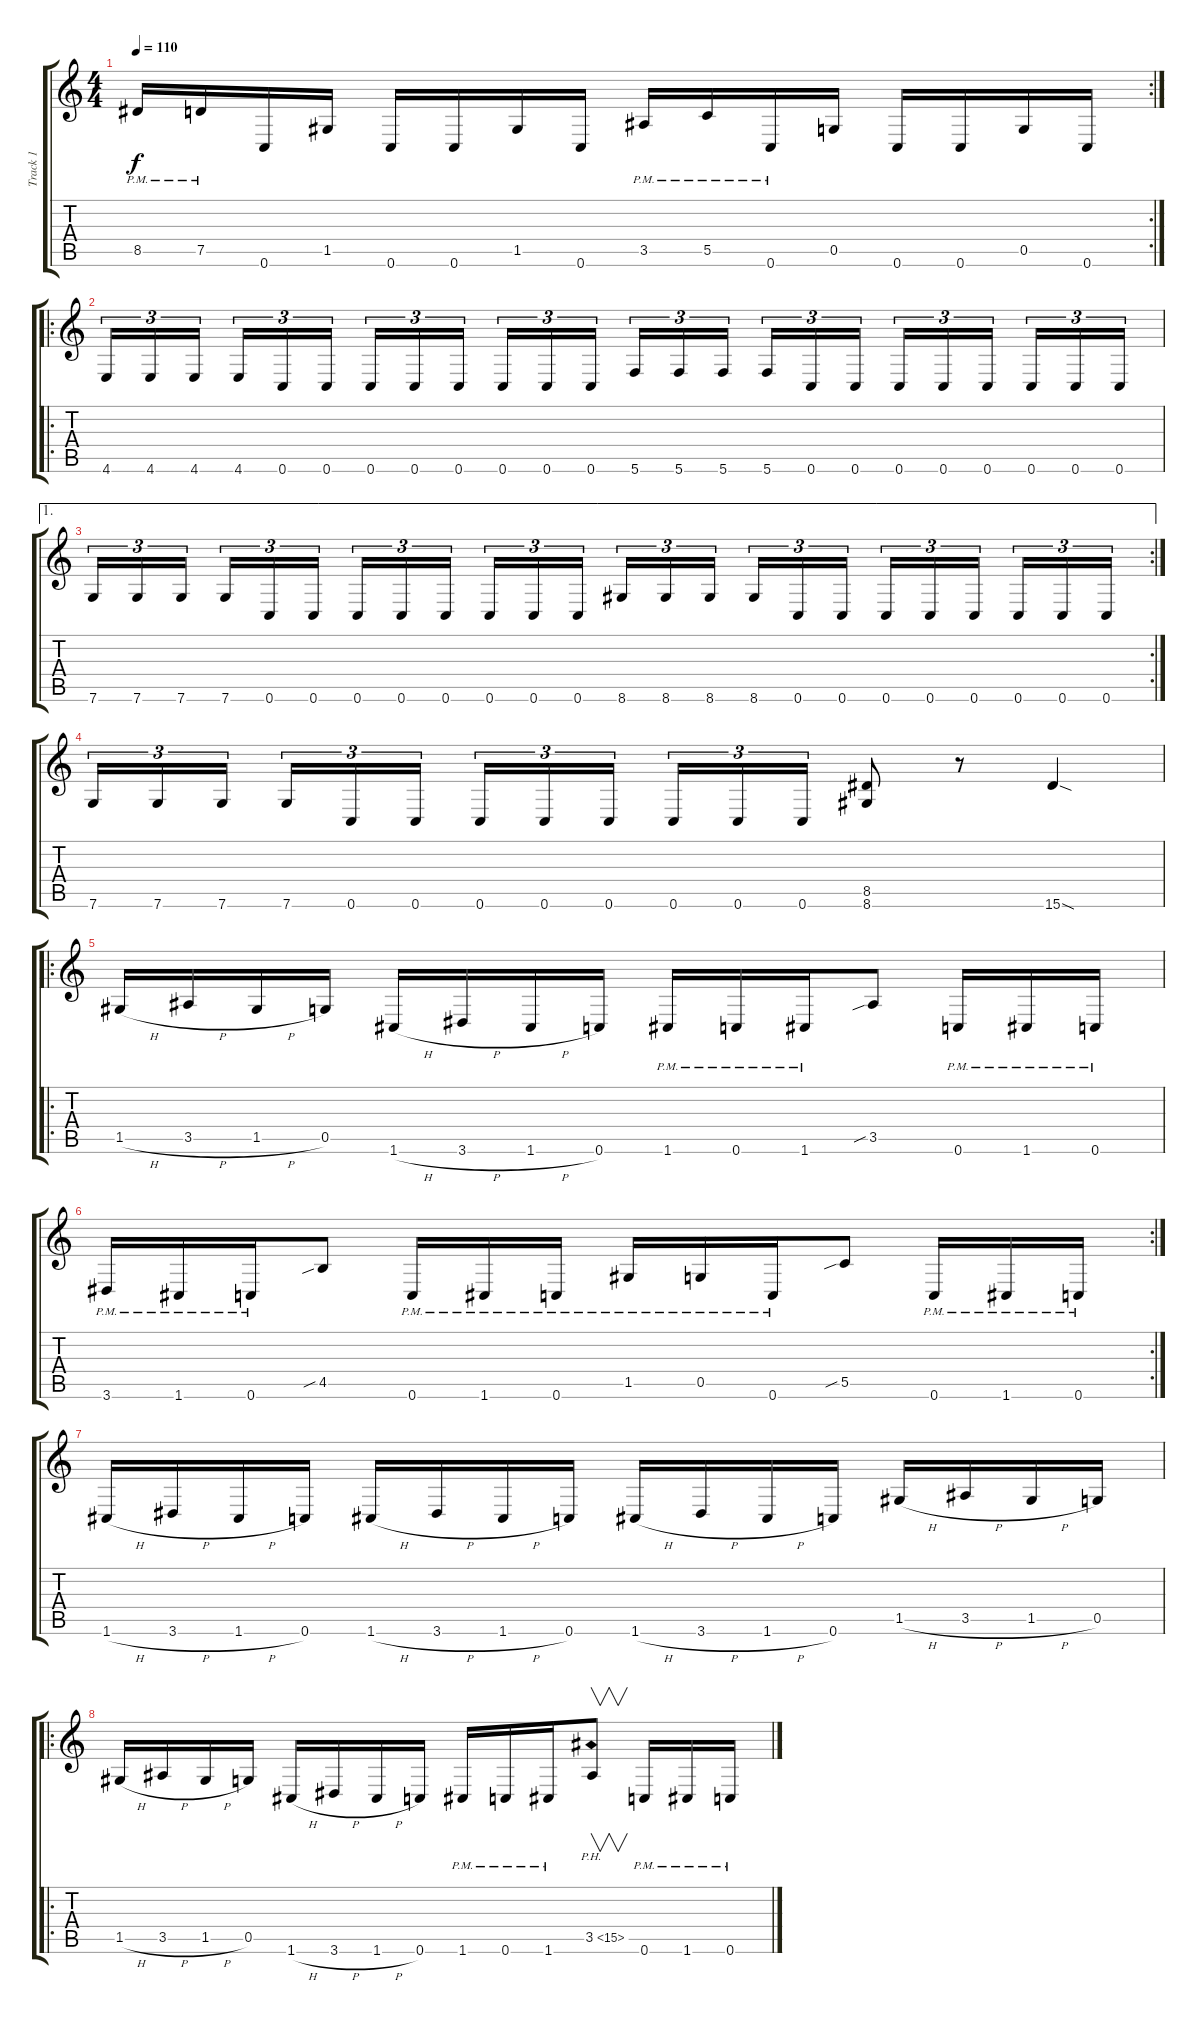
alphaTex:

\track ("Track 1" "Track 1") {instrument distortionguitar}
\staff {score tabs}
\tuning (D4 A3 F3 C3 G2 C2) {hide}
\rc 2
\ts (4 4)
\tempo 110
\clef g2
\ks c
8.5{pm}.16{dy f} 7.5{pm}.16 0.6.16 1.5.16 0.6.16 0.6.16 1.5.16 0.6.16 3.5{pm}.16 5.5{pm}.16 0.6{pm}.16 0.5.16 0.6.16 0.6.16 0.5.16 0.6.16 |
\ro
4.6.16{tu (3 2)} 4.6.16{tu (3 2)} 4.6.16{tu (3 2) beam splitsecondary} 4.6.16{tu (3 2)} 0.6.16{tu (3 2)} 0.6.16{tu (3 2)} 0.6.16{tu (3 2)} 0.6.16{tu (3 2)} 0.6.16{tu (3 2) beam splitsecondary} 0.6.16{tu (3 2)} 0.6.16{tu (3 2)} 0.6.16{tu (3 2)} 5.6.16{tu (3 2)} 5.6.16{tu (3 2)} 5.6.16{tu (3 2) beam splitsecondary} 5.6.16{tu (3 2)} 0.6.16{tu (3 2)} 0.6.16{tu (3 2)} 0.6.16{tu (3 2)} 0.6.16{tu (3 2)} 0.6.16{tu (3 2) beam splitsecondary} 0.6.16{tu (3 2)} 0.6.16{tu (3 2)} 0.6.16{tu (3 2)} |
\ae 1
\rc 2
7.6.16{tu (3 2)} 7.6.16{tu (3 2)} 7.6.16{tu (3 2) beam splitsecondary} 7.6.16{tu (3 2)} 0.6.16{tu (3 2)} 0.6.16{tu (3 2)} 0.6.16{tu (3 2)} 0.6.16{tu (3 2)} 0.6.16{tu (3 2) beam splitsecondary} 0.6.16{tu (3 2)} 0.6.16{tu (3 2)} 0.6.16{tu (3 2)} 8.6.16{tu (3 2)} 8.6.16{tu (3 2)} 8.6.16{tu (3 2) beam splitsecondary} 8.6.16{tu (3 2)} 0.6.16{tu (3 2)} 0.6.16{tu (3 2)} 0.6.16{tu (3 2)} 0.6.16{tu (3 2)} 0.6.16{tu (3 2) beam splitsecondary} 0.6.16{tu (3 2)} 0.6.16{tu (3 2)} 0.6.16{tu (3 2)} |
7.6.16{tu (3 2)} 7.6.16{tu (3 2)} 7.6.16{tu (3 2) beam splitsecondary} 7.6.16{tu (3 2)} 0.6.16{tu (3 2)} 0.6.16{tu (3 2)} 0.6.16{tu (3 2)} 0.6.16{tu (3 2)} 0.6.16{tu (3 2) beam splitsecondary} 0.6.16{tu (3 2)} 0.6.16{tu (3 2)} 0.6.16{tu (3 2)} (8.5 8.6).8 r.8 15.6{sod}.4 |
\ro
1.5{h}.16 3.5{h}.16 1.5{h}.16 0.5.16 1.6{h}.16 3.6{h}.16 1.6{h}.16 0.6.16 1.6{pm}.16 0.6{pm}.16 1.6{pm}.16 3.5{sib}.8 0.6{pm}.16 1.6{pm}.16 0.6{pm}.16 |
\rc 2
3.6{pm}.16 1.6{pm}.16 0.6{pm}.16 4.5{sib}.8 0.6{pm}.16 1.6{pm}.16 0.6{pm}.16 1.5{pm}.16 0.5{pm}.16 0.6{pm}.16 5.5{sib}.8 0.6{pm}.16 1.6{pm}.16 0.6{pm}.16 |
1.6{h}.16 3.6{h}.16 1.6{h}.16 0.6.16 1.6{h}.16 3.6{h}.16 1.6{h}.16 0.6.16 1.6{h}.16 3.6{h}.16 1.6{h}.16 0.6.16 1.5{h}.16 3.5{h}.16 1.5{h}.16 0.5.16 |
\ro
1.5{h}.16 3.5{h}.16 1.5{h}.16 0.5.16 1.6{h}.16 3.6{h}.16 1.6{h}.16 0.6.16 1.6{pm}.16 0.6{pm}.16 1.6{pm}.16 3.5{ph 12}.8{v} 0.6{pm}.16 1.6{pm}.16 0.6{pm}.16
